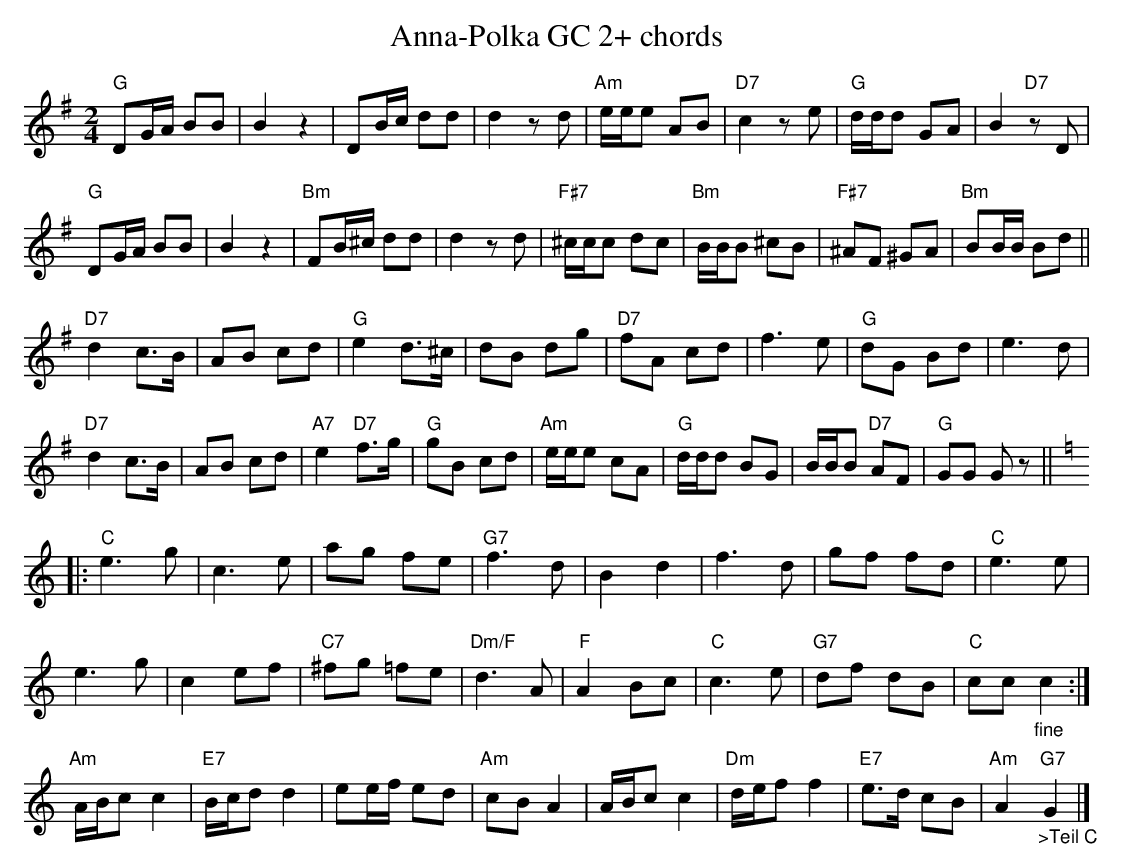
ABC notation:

X:1
T:Anna-Polka GC 2+ chords
M:2/4
L:1/8
K:Gmaj%%MIDI gchordon
"G"DG/2A/2 BB | B2z2 | DB/2c/2 dd | d2zd | "Am"e/2e/2e AB | "D7"c2ze | "G"d/2d/2d GA | B2"D7"zD |
"G"DG/2A/2 BB | B2z2 | "Bm"FB/2^c/2 dd | d2zd | "F#7"^c/2c/2c dc | "Bm"B/2B/2B ^cB | "F#7"^AF ^GA | "Bm"BB/2B/2 Bd ||
"D7"d2c>B | AB cd | "G"e2 d>^c | dB dg | "D7"fA cd | f3e | "G"dG Bd | e3d |
"D7"d2 c>B | AB cd | "A7"e2 "D7"f>g | "G"gB cd | "Am"e/2e/2e cA | "G"d/2d/2d BG | B/2B/2B "D7"AF | "G"GG Gz ||
|: [K:Cmaj]
"C"e3g | c3e | ag fe | "G7"f3d | B2d2 | f3d | gf fd | "C"e3e |
e3g | c2 ef | "C7"^fg =fe | "Dm/F"d3A | "F"A2 Bc | "C"c3e | "G7"df dB | "C"cc "_fine"c2 :|
"Am"A/2B/2c c2 | "E7"B/2c/2d d2 | ee/2f/2 ed | "Am"cBA2 | A/2B/2c c2 | "Dm"d/2e/2f f2 | "E7"e>d cB | "Am"A2"_>Teil C""G7"G2 |]
